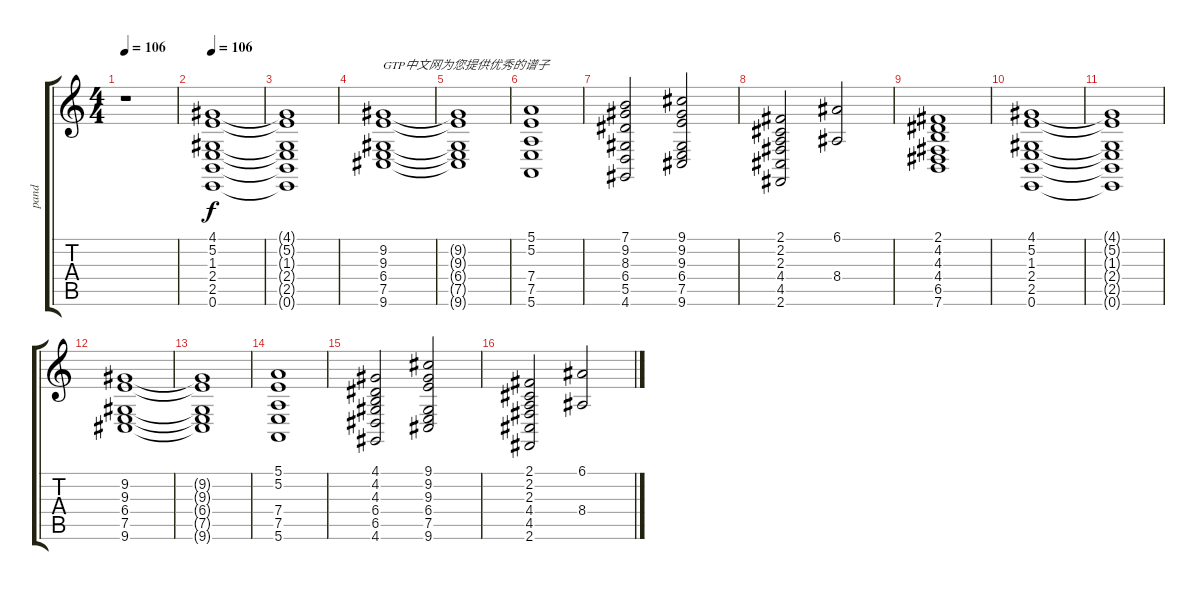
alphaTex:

\track ("pand" "pand") {instrument stringensemble1}
\staff {score tabs}
\tuning (E4 B3 G3 D3 A2 E2) {hide}
\ts (4 4)
\tempo 106
\clef g2
\ks c
r.1{dy f instrument stringensemble1} |
\tempo 106
(4.1 5.2 1.3 2.4 2.5 0.6).1 |
(4.1{t} 5.2{t} 1.3{t} 2.4{t} 2.5{t} 0.6{t}).1 |
(9.2 9.3 6.4 7.5 9.6).1{txt "GTP中文网为您提供优秀的谱子"} |
(9.2{t} 9.3{t} 6.4{t} 7.5{t} 9.6{t}).1 |
(5.1 5.2 7.4 7.5 5.6).1 |
(7.1 9.2 8.3 6.4 5.5 4.6).2 (9.1 9.2 9.3 6.4 7.5 9.6).2 |
(2.1 2.2 2.3 4.4 4.5 2.6).2 (6.1 8.4).2 |
(2.1 4.2 4.3 4.4 6.5 7.6).1 |
(4.1 5.2 1.3 2.4 2.5 0.6).1 |
(4.1{t} 5.2{t} 1.3{t} 2.4{t} 2.5{t} 0.6{t}).1 |
(9.2 9.3 6.4 7.5 9.6).1 |
(9.2{t} 9.3{t} 6.4{t} 7.5{t} 9.6{t}).1 |
(5.1 5.2 7.4 7.5 5.6).1 |
(4.1 4.2 4.3 6.4 6.5 4.6).2 (9.1 9.2 9.3 6.4 7.5 9.6).2 |
(2.1 2.2 2.3 4.4 4.5 2.6).2 (6.1 8.4).2
